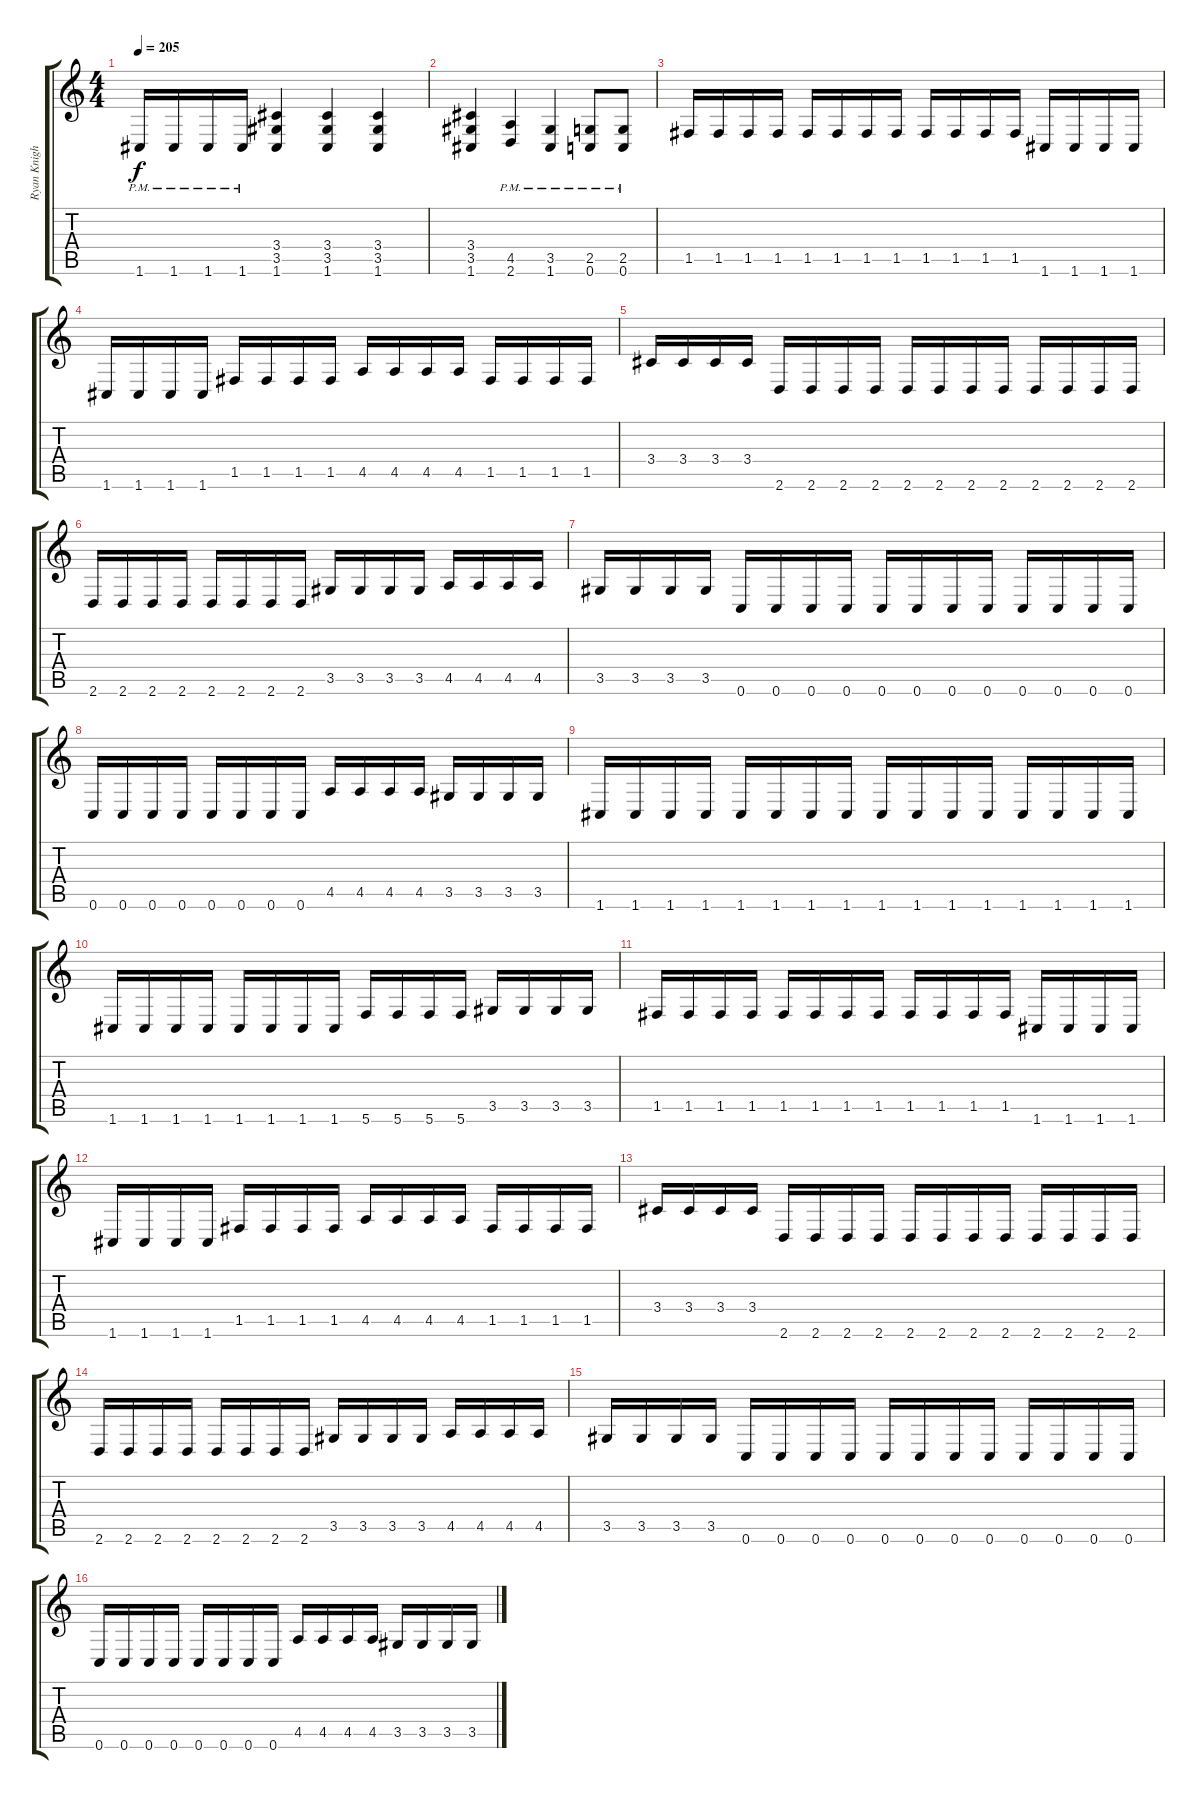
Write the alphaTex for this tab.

\track ("Ryan Knight" "Ryan Knigh") {instrument distortionguitar}
\staff {score tabs}
\tuning (C4 G3 Eb3 Bb2 F2 C2) {hide}
\ts (4 4)
\tempo 205
\clef g2
\ks c
1.6{pm}.16{dy f} 1.6{pm}.16 1.6{pm}.16 1.6{pm}.16 (3.4 3.5 1.6).4 (3.4 3.5 1.6).4 (3.4 3.5 1.6).4 |
(3.4 3.5 1.6).4 (4.5{pm} 2.6{pm}).4 (3.5{pm} 1.6{pm}).4 (2.5{pm} 0.6{pm}).8 (2.5{pm} 0.6{pm}).8 |
1.5.16 1.5.16 1.5.16 1.5.16 1.5.16 1.5.16 1.5.16 1.5.16 1.5.16 1.5.16 1.5.16 1.5.16 1.6.16 1.6.16 1.6.16 1.6.16 |
1.6.16 1.6.16 1.6.16 1.6.16 1.5.16 1.5.16 1.5.16 1.5.16 4.5.16 4.5.16 4.5.16 4.5.16 1.5.16 1.5.16 1.5.16 1.5.16 |
3.4.16 3.4.16 3.4.16 3.4.16 2.6.16 2.6.16 2.6.16 2.6.16 2.6.16 2.6.16 2.6.16 2.6.16 2.6.16 2.6.16 2.6.16 2.6.16 |
2.6.16 2.6.16 2.6.16 2.6.16 2.6.16 2.6.16 2.6.16 2.6.16 3.5.16 3.5.16 3.5.16 3.5.16 4.5.16 4.5.16 4.5.16 4.5.16 |
3.5.16 3.5.16 3.5.16 3.5.16 0.6.16 0.6.16 0.6.16 0.6.16 0.6.16 0.6.16 0.6.16 0.6.16 0.6.16 0.6.16 0.6.16 0.6.16 |
0.6.16 0.6.16 0.6.16 0.6.16 0.6.16 0.6.16 0.6.16 0.6.16 4.5.16 4.5.16 4.5.16 4.5.16 3.5.16 3.5.16 3.5.16 3.5.16 |
1.6.16 1.6.16 1.6.16 1.6.16 1.6.16 1.6.16 1.6.16 1.6.16 1.6.16 1.6.16 1.6.16 1.6.16 1.6.16 1.6.16 1.6.16 1.6.16 |
1.6.16 1.6.16 1.6.16 1.6.16 1.6.16 1.6.16 1.6.16 1.6.16 5.6.16 5.6.16 5.6.16 5.6.16 3.5.16 3.5.16 3.5.16 3.5.16 |
1.5.16 1.5.16 1.5.16 1.5.16 1.5.16 1.5.16 1.5.16 1.5.16 1.5.16 1.5.16 1.5.16 1.5.16 1.6.16 1.6.16 1.6.16 1.6.16 |
1.6.16 1.6.16 1.6.16 1.6.16 1.5.16 1.5.16 1.5.16 1.5.16 4.5.16 4.5.16 4.5.16 4.5.16 1.5.16 1.5.16 1.5.16 1.5.16 |
3.4.16 3.4.16 3.4.16 3.4.16 2.6.16 2.6.16 2.6.16 2.6.16 2.6.16 2.6.16 2.6.16 2.6.16 2.6.16 2.6.16 2.6.16 2.6.16 |
2.6.16 2.6.16 2.6.16 2.6.16 2.6.16 2.6.16 2.6.16 2.6.16 3.5.16 3.5.16 3.5.16 3.5.16 4.5.16 4.5.16 4.5.16 4.5.16 |
3.5.16 3.5.16 3.5.16 3.5.16 0.6.16 0.6.16 0.6.16 0.6.16 0.6.16 0.6.16 0.6.16 0.6.16 0.6.16 0.6.16 0.6.16 0.6.16 |
0.6.16 0.6.16 0.6.16 0.6.16 0.6.16 0.6.16 0.6.16 0.6.16 4.5.16 4.5.16 4.5.16 4.5.16 3.5.16 3.5.16 3.5.16 3.5.16
